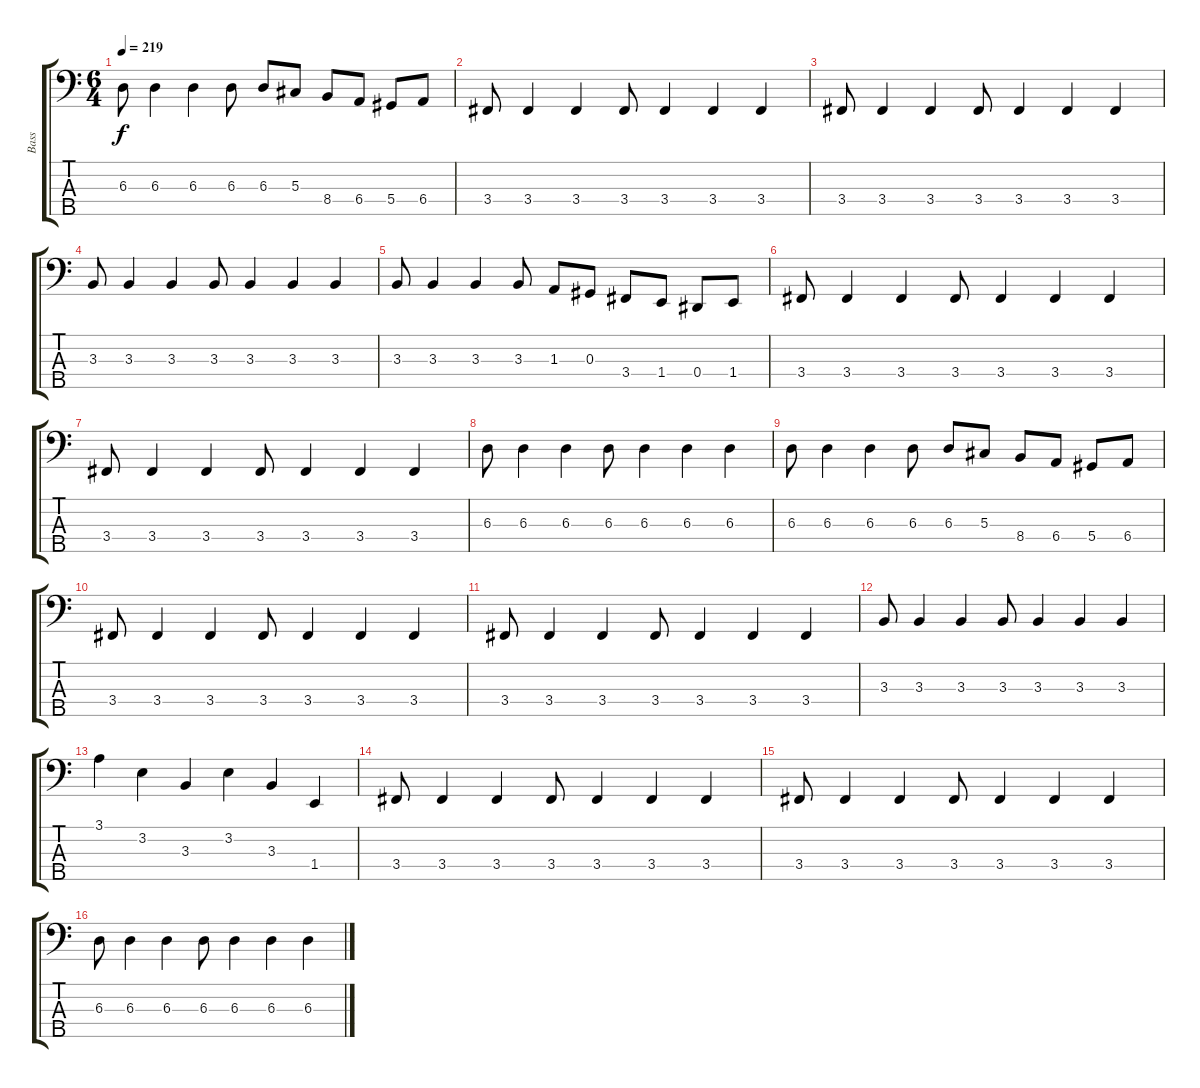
\track ("Bass" "Bass") {instrument electricbassfinger}
\staff {score tabs}
\tuning (Gb2 Db2 Ab1 Eb1 Bb0) {hide}
\ts (6 4)
\tempo 219
\clef f4
\ks c
6.3.8{dy f} 6.3.4 6.3.4 6.3.8 6.3.8 5.3.8 8.4.8 6.4.8 5.4.8 6.4.8 |
3.4.8 3.4.4 3.4.4 3.4.8 3.4.4 3.4.4 3.4.4 |
3.4.8 3.4.4 3.4.4 3.4.8 3.4.4 3.4.4 3.4.4 |
3.3.8 3.3.4 3.3.4 3.3.8 3.3.4 3.3.4 3.3.4 |
3.3.8 3.3.4 3.3.4 3.3.8 1.3.8 0.3.8 3.4.8 1.4.8 0.4.8 1.4.8 |
3.4.8 3.4.4 3.4.4 3.4.8 3.4.4 3.4.4 3.4.4 |
3.4.8 3.4.4 3.4.4 3.4.8 3.4.4 3.4.4 3.4.4 |
6.3.8 6.3.4 6.3.4 6.3.8 6.3.4 6.3.4 6.3.4 |
6.3.8 6.3.4 6.3.4 6.3.8 6.3.8 5.3.8 8.4.8 6.4.8 5.4.8 6.4.8 |
3.4.8 3.4.4 3.4.4 3.4.8 3.4.4 3.4.4 3.4.4 |
3.4.8 3.4.4 3.4.4 3.4.8 3.4.4 3.4.4 3.4.4 |
3.3.8 3.3.4 3.3.4 3.3.8 3.3.4 3.3.4 3.3.4 |
3.1.4 3.2.4 3.3.4 3.2.4 3.3.4 1.4.4 |
3.4.8 3.4.4 3.4.4 3.4.8 3.4.4 3.4.4 3.4.4 |
3.4.8 3.4.4 3.4.4 3.4.8 3.4.4 3.4.4 3.4.4 |
6.3.8 6.3.4 6.3.4 6.3.8 6.3.4 6.3.4 6.3.4
